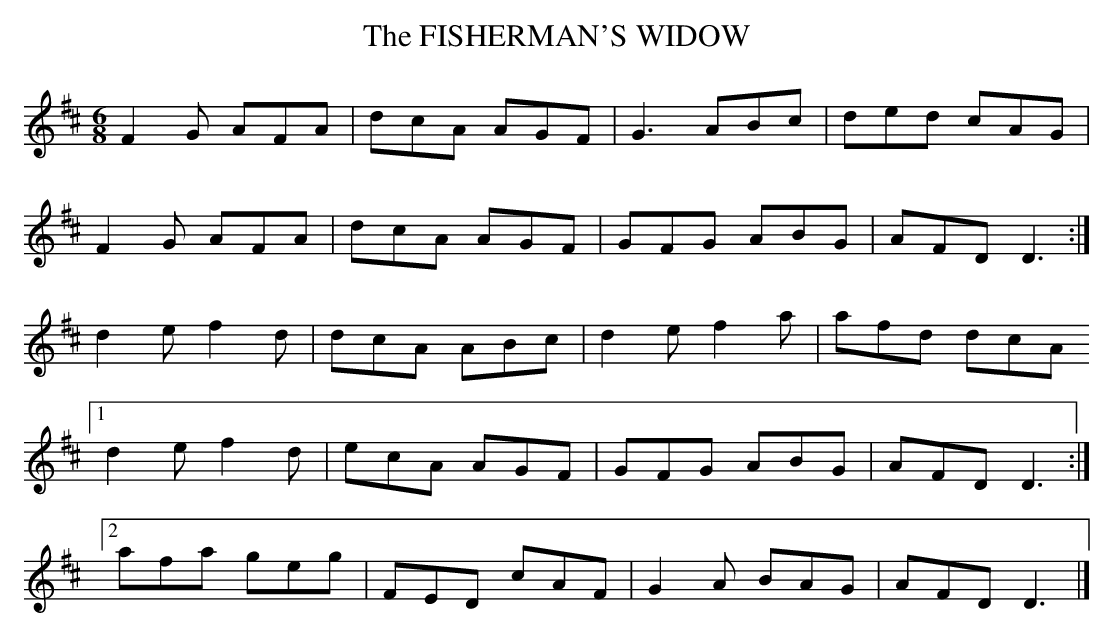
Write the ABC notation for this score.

X:1
T:FISHERMAN'S WIDOW, The
M:6/8
L:1/8
K:D
F2G AFA|dcA AGF|G3 ABc|ded cAG|
F2G AFA|dcA AGF|GFG ABG|AFD D3:|
d2e f2d|dcA ABc|d2e f2a|afd dcA
[1 d2e f2d|ecA AGF|GFG ABG|AFD D3:|
[2 afa geg|FED cAF|G2A BAG|AFD D3 |]
